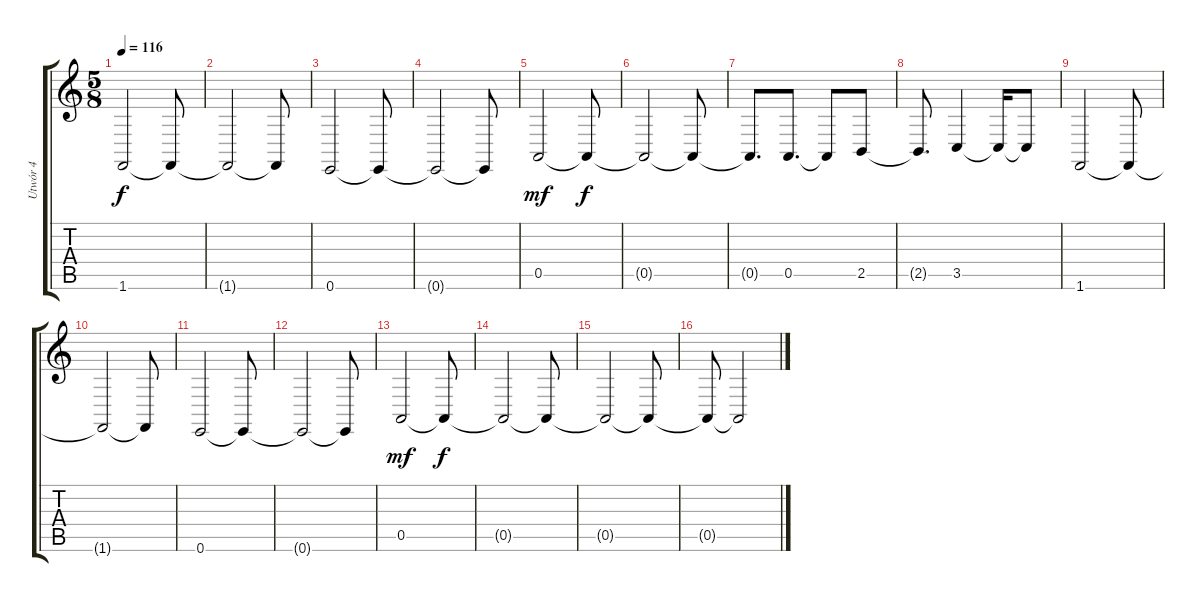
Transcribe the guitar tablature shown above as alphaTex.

\track ("Utwór 4" "Utwór 4") {instrument cello}
\staff {score tabs}
\tuning (E4 B3 G3 D3 A2 E2) {hide}
\ts (5 8)
\tempo 116
\clef g2
\ks c
1.6.2{dy f} 1.6{t}.8 |
1.6{t}.2 1.6{t}.8 |
0.6.2 0.6{t}.8 |
0.6{t}.2 0.6{t}.8 |
0.5.2{dy mf} 0.5{t}.8{dy f} |
0.5{t}.2 0.5{t}.8 |
0.5{t}.8{d} 0.5.8{d} 0.5{t}.8 2.5.8 |
2.5{t}.8{d} 3.5.4 3.5{t}.16 3.5{t}.8 |
1.6.2 1.6{t}.8 |
1.6{t}.2 1.6{t}.8 |
0.6.2 0.6{t}.8 |
0.6{t}.2 0.6{t}.8 |
0.5.2{dy mf} 0.5{t}.8{dy f} |
0.5{t}.2 0.5{t}.8 |
0.5{t}.2 0.5{t}.8 |
0.5{t}.8 0.5{t}.2
